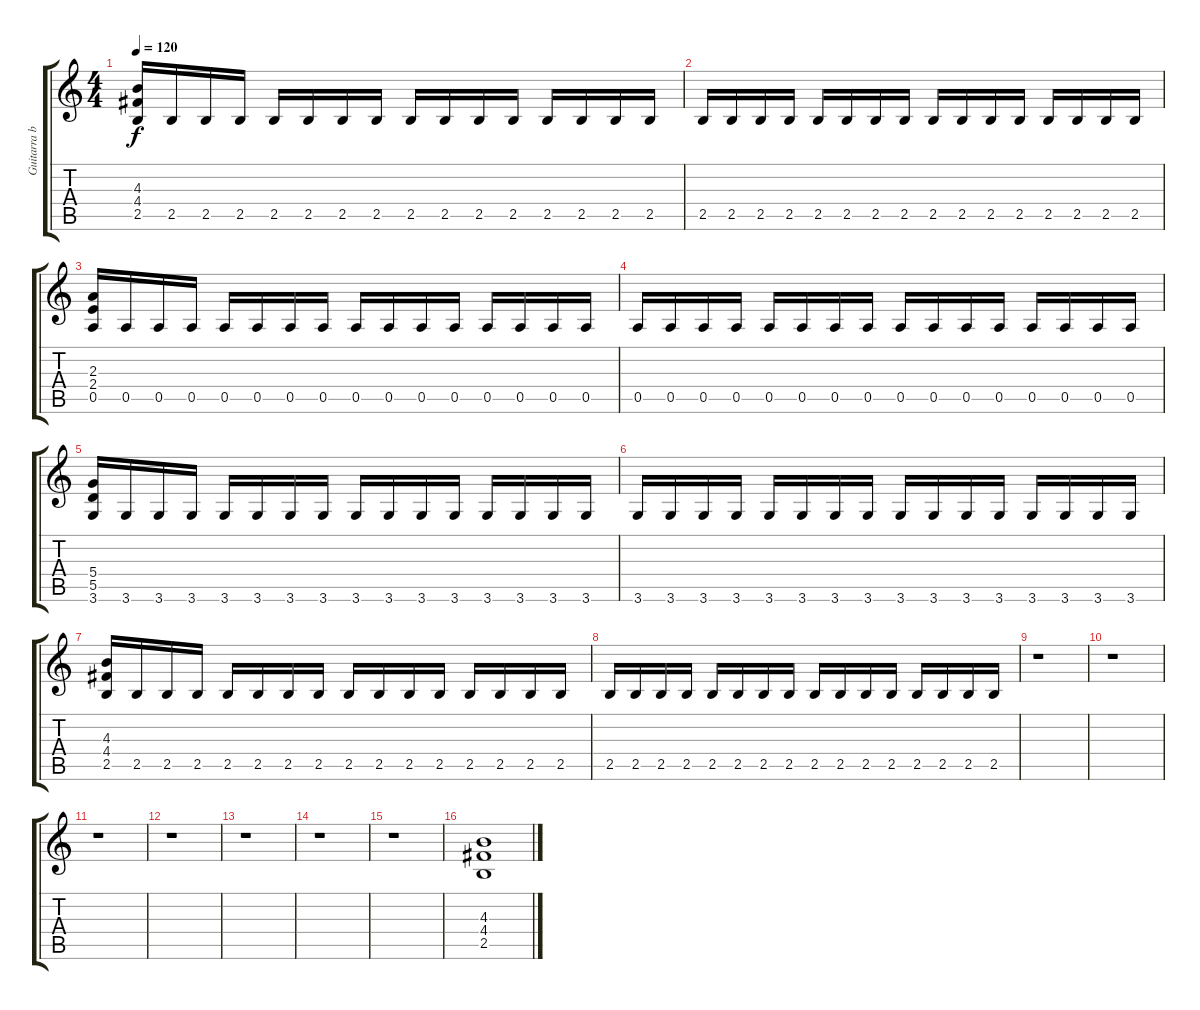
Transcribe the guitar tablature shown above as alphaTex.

\track ("Guitarra base" "Guitarra b") {instrument electricguitarclean}
\staff {score tabs}
\tuning (E4 B3 G3 D3 A2 E2) {hide}
\ts (4 4)
\tempo 120
\clef g2
\ks c
(4.3 4.4 2.5).16{dy f volume 7} 2.5.16 2.5.16 2.5.16 2.5.16 2.5.16 2.5.16 2.5.16 2.5.16 2.5.16 2.5.16 2.5.16 2.5.16 2.5.16 2.5.16 2.5.16 |
2.5.16 2.5.16 2.5.16 2.5.16 2.5.16 2.5.16 2.5.16 2.5.16 2.5.16 2.5.16 2.5.16 2.5.16 2.5.16 2.5.16 2.5.16 2.5.16 |
(2.3 2.4 0.5).16 0.5.16 0.5.16 0.5.16 0.5.16 0.5.16 0.5.16 0.5.16 0.5.16 0.5.16 0.5.16 0.5.16 0.5.16 0.5.16 0.5.16 0.5.16 |
0.5.16 0.5.16 0.5.16 0.5.16 0.5.16 0.5.16 0.5.16 0.5.16 0.5.16 0.5.16 0.5.16 0.5.16 0.5.16 0.5.16 0.5.16 0.5.16 |
(5.4 5.5 3.6).16 3.6.16 3.6.16 3.6.16 3.6.16 3.6.16 3.6.16 3.6.16 3.6.16 3.6.16 3.6.16 3.6.16 3.6.16 3.6.16 3.6.16 3.6.16 |
3.6.16 3.6.16 3.6.16 3.6.16 3.6.16 3.6.16 3.6.16 3.6.16 3.6.16 3.6.16 3.6.16 3.6.16 3.6.16 3.6.16 3.6.16 3.6.16 |
(4.3 4.4 2.5).16 2.5.16 2.5.16 2.5.16 2.5.16 2.5.16 2.5.16 2.5.16 2.5.16 2.5.16 2.5.16 2.5.16 2.5.16 2.5.16 2.5.16 2.5.16 |
2.5.16 2.5.16 2.5.16 2.5.16 2.5.16 2.5.16 2.5.16 2.5.16 2.5.16 2.5.16 2.5.16 2.5.16 2.5.16 2.5.16 2.5.16 2.5.16 |
r.1 |
r.1 |
r.1 |
r.1 |
r.1 |
r.1 |
r.1 |
(4.3 4.4 2.5).1{volume 6 instrument distortionguitar}
